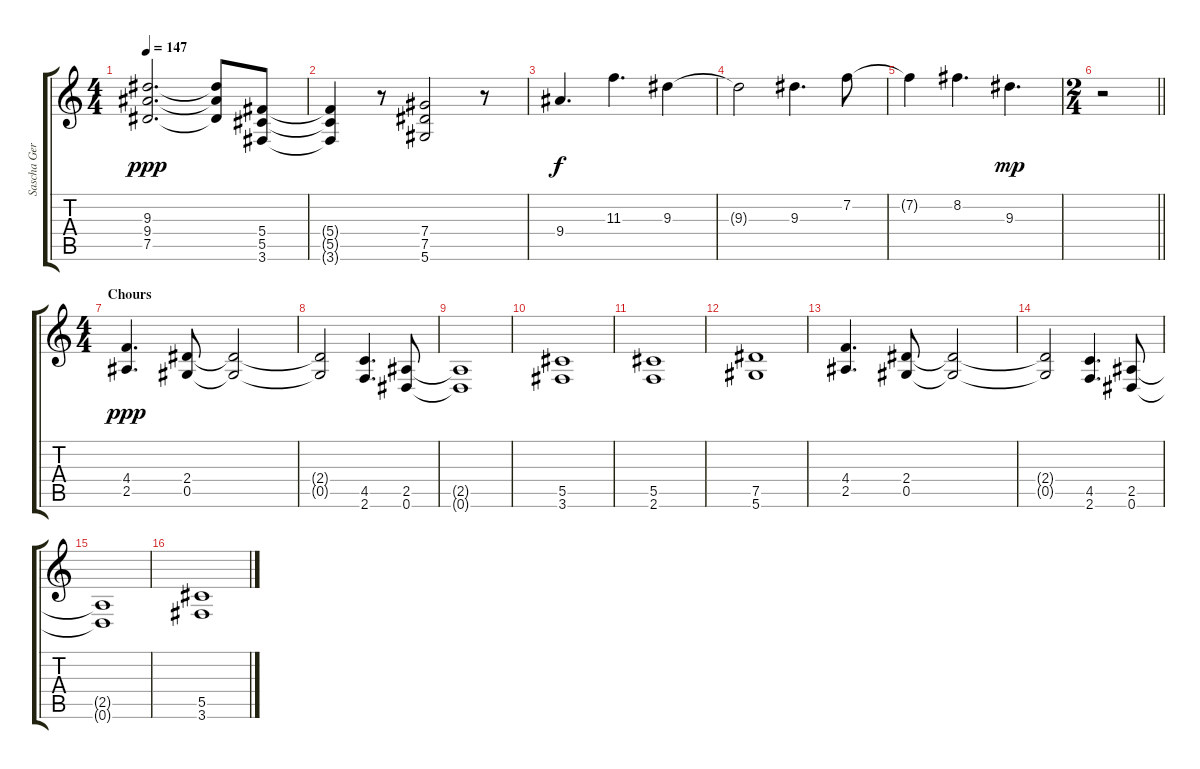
\track ("Sascha Gerstner" "Sascha Ger") {instrument distortionguitar}
\staff {score tabs}
\tuning (Eb4 Bb3 Gb3 Db3 Ab2 Eb2) {hide}
\ts (4 4)
\tempo 147
\clef g2
\ks c
(9.3{t} 9.4{t} 7.5{t}).2{d dy ppp} (9.3{t} 9.4{t} 7.5{t}).8 (5.4 5.5 3.6).8 |
(5.4{t} 5.5{t} 3.6{t}).4 r.8 (7.4 7.5 5.6).2 r.8 |
9.4.4{d dy f volume 13} 11.3.4{d} 9.3.4 |
9.3{t}.2 9.3.4{d} 7.2.8 |
7.2{t}.4 8.2.4{d} 9.3.4{d dy mp} |
\ts (2 4)
\barLineRight lightlight
r.2 |
\ts (4 4)
\section ("" "Chours")
(4.4 2.5).4{d dy ppp} (2.4 0.5).8 (2.4{t} 0.5{t}).2 |
(2.4{t} 0.5{t}).2 (4.5 2.6).4{d} (2.5 0.6).8 |
(2.5{t} 0.6{t}).1 |
(5.5 3.6).1 |
(5.5 2.6).1 |
(7.5 5.6).1 |
(4.4 2.5).4{d} (2.4 0.5).8 (2.4{t} 0.5{t}).2 |
(2.4{t} 0.5{t}).2 (4.5 2.6).4{d} (2.5 0.6).8 |
(2.5{t} 0.6{t}).1 |
(5.5 3.6).1
